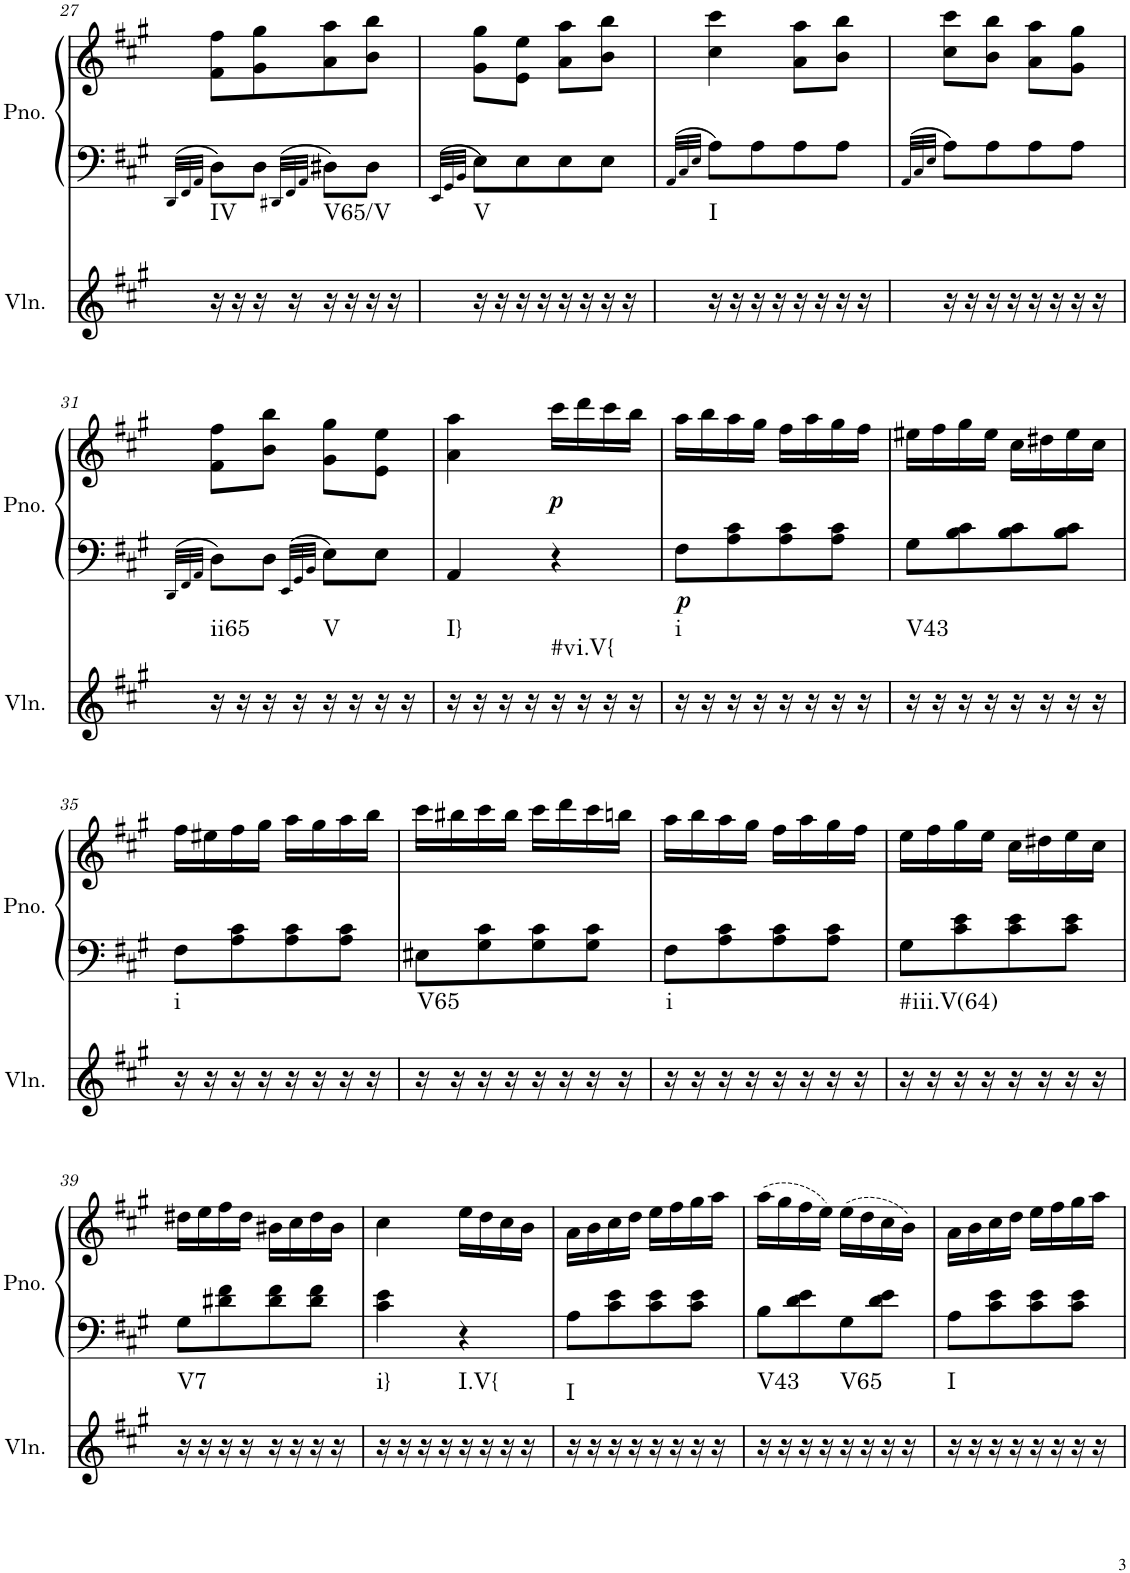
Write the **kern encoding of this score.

**kern	**harte	**kern	**kern	**dynam
*part2	*part2	*part1	*part1	*part1
*staff3	*	*staff2	*staff1	*staff1/2
*I"Violin	*	*I"Piano, Piano right	*	*
*I'Vln.	*	*I'Pno.	*	*
!!LO:PB:g=z
*clefG2	*	*clefF4	*clefG2	*
*k[f#c#g#]	*	*k[f#c#g#]	*k[f#c#g#]	*
*M2/4	*	*M2/4	*M2/4	*
=27	=27	=27	=27	=27
.	.	32qDD/LLL	.	.
.	.	32qFF#/	.	.
.	.	32qAA/JJJ	.	.
!	!LO:H:kt=IV	!	!	!
16r	N	8D\L	8f#\ 8ff#\L	.
16r	.	.	.	.
16r	.	8D\J	8g#\ 8gg#\	.
16r	.	.	.	.
.	.	32qDD#X/LLL	.	.
.	.	32qFF#/	.	.
.	.	32qAA/JJJ	.	.
!	!LO:H:kt=V65/V	!	!	!
16r	N	8D#X\L	8a\ 8aa\	.
16r	.	.	.	.
16r	.	8D#\J	8b\ 8bb\J	.
16r	.	.	.	.
=28	=28	=28	=28	=28
.	.	32qEE/LLL	.	.
.	.	32qGG#/	.	.
.	.	32qBB/JJJ	.	.
!	!LO:H:kt=V	!	!	!
16r	N	8E\L	8g#\ 8gg#\L	.
16r	.	.	.	.
16r	.	8E\	8e\ 8ee\J	.
16r	.	.	.	.
16r	.	8E\	8a\ 8aa\L	.
16r	.	.	.	.
16r	.	8E\J	8b\ 8bb\J	.
16r	.	.	.	.
=29	=29	=29	=29	=29
.	.	32qAA/LLL	.	.
.	.	32qC#/	.	.
.	.	32qE/JJJ	.	.
!	!LO:H:kt=I	!	!	!
16r	N	8A\L	4cc#\ 4ccc#\	.
16r	.	.	.	.
16r	.	8A\	.	.
16r	.	.	.	.
16r	.	8A\	8a\ 8aa\L	.
16r	.	.	.	.
16r	.	8A\J	8b\ 8bb\J	.
16r	.	.	.	.
=30	=30	=30	=30	=30
.	.	32qAA/LLL	.	.
.	.	32qC#/	.	.
.	.	32qE/JJJ	.	.
16r	.	8A\L	8cc#\ 8ccc#\L	.
16r	.	.	.	.
16r	.	8A\	8b\ 8bb\J	.
16r	.	.	.	.
16r	.	8A\	8a\ 8aa\L	.
16r	.	.	.	.
16r	.	8A\J	8g#\ 8gg#\J	.
16r	.	.	.	.
!!LO:LB:g=z
=31	=31	=31	=31	=31
.	.	32qDD/LLL	.	.
.	.	32qFF#/	.	.
.	.	32qAA/JJJ	.	.
!	!LO:H:kt=ii65	!	!	!
16r	N	8D\L	8f#\ 8ff#\L	.
16r	.	.	.	.
16r	.	8D\J	8b\ 8bb\J	.
16r	.	.	.	.
.	.	32qEE/LLL	.	.
.	.	32qGG#/	.	.
.	.	32qBB/JJJ	.	.
!	!LO:H:kt=V	!	!	!
16r	N	8E\L	8g#\ 8gg#\L	.
16r	.	.	.	.
16r	.	8E\J	8e\ 8ee\J	.
16r	.	.	.	.
=32	=32	=32	=32	=32
!	!LO:H:kt=I}	!	!	!
16r	N	4AA/	4a\ 4aa\	.
16r	.	.	.	.
16r	.	.	.	.
16r	.	.	.	.
!	!LO:H:kt=#vi.V{	!	!	!LO:DY:b
16r	N	4r	16ccc#\LL	p
16r	.	.	16ddd\	.
16r	.	.	16ccc#\	.
16r	.	.	16bb\JJ	.
=33	=33	=33	=33	=33
!	!LO:H:kt=i	!	!	!LO:DY:b=2
16r	N	8F#\L	16aa\LL	p
16r	.	.	16bb\	.
16r	.	8A\ 8c#\	16aa\	.
16r	.	.	16gg#\JJ	.
16r	.	8A\ 8c#\	16ff#\LL	.
16r	.	.	16aa\	.
16r	.	8A\ 8c#\J	16gg#\	.
16r	.	.	16ff#\JJ	.
=34	=34	=34	=34	=34
!	!LO:H:kt=V43	!	!	!
16r	N	8G#\L	16ee#X\LL	.
16r	.	.	16ff#\	.
16r	.	8B\ 8c#\	16gg#\	.
16r	.	.	16ee#\JJ	.
16r	.	8B\ 8c#\	16cc#\LL	.
16r	.	.	16dd#X\	.
16r	.	8B\ 8c#\J	16ee#\	.
16r	.	.	16cc#\JJ	.
!!LO:LB:g=z
=35	=35	=35	=35	=35
!	!LO:H:kt=i	!	!	!
16r	N	8F#\L	16ff#\LL	.
16r	.	.	16ee#X\	.
16r	.	8A\ 8c#\	16ff#\	.
16r	.	.	16gg#\JJ	.
16r	.	8A\ 8c#\	16aa\LL	.
16r	.	.	16gg#\	.
16r	.	8A\ 8c#\J	16aa\	.
16r	.	.	16bb\JJ	.
=36	=36	=36	=36	=36
!	!LO:H:kt=V65	!	!	!
16r	N	8E#X\L	16ccc#\LL	.
16r	.	.	16bb#X\	.
16r	.	8G#\ 8c#\	16ccc#\	.
16r	.	.	16bb#\JJ	.
16r	.	8G#\ 8c#\	16ccc#\LL	.
16r	.	.	16ddd\	.
16r	.	8G#\ 8c#\J	16ccc#\	.
16r	.	.	16bbn\JJ	.
=37	=37	=37	=37	=37
!	!LO:H:kt=i	!	!	!
16r	N	8F#\L	16aa\LL	.
16r	.	.	16bb\	.
16r	.	8A\ 8c#\	16aa\	.
16r	.	.	16gg#\JJ	.
16r	.	8A\ 8c#\	16ff#\LL	.
16r	.	.	16aa\	.
16r	.	8A\ 8c#\J	16gg#\	.
16r	.	.	16ff#\JJ	.
=38	=38	=38	=38	=38
!	!LO:H:kt=#iii.V(64)	!	!	!
16r	N	8G#\L	16ee\LL	.
16r	.	.	16ff#\	.
16r	.	8c#\ 8e\	16gg#\	.
16r	.	.	16ee\JJ	.
16r	.	8c#\ 8e\	16cc#\LL	.
16r	.	.	16dd#X\	.
16r	.	8c#\ 8e\J	16ee\	.
16r	.	.	16cc#\JJ	.
!!LO:LB:g=z
=39	=39	=39	=39	=39
!	!LO:H:kt=V7	!	!	!
16r	N	8G#\L	16dd#X\LL	.
16r	.	.	16ee\	.
16r	.	8d#X\ 8f#\	16ff#\	.
16r	.	.	16dd#\JJ	.
16r	.	8d#\ 8f#\	16b#X\LL	.
16r	.	.	16cc#\	.
16r	.	8d#\ 8f#\J	16dd#\	.
16r	.	.	16b#\JJ	.
=40	=40	=40	=40	=40
!	!LO:H:kt=i}	!	!	!
16r	N	4c#\ 4e\	4cc#\	.
16r	.	.	.	.
16r	.	.	.	.
16r	.	.	.	.
!	!LO:H:kt=I.V{	!	!	!
16r	N	4r	16ee\LL	.
16r	.	.	16dd\	.
16r	.	.	16cc#\	.
16r	.	.	16b\JJ	.
=41	=41	=41	=41	=41
!	!LO:H:kt=I	!	!	!
16r	N	8A\L	16a\LL	.
16r	.	.	16b\	.
16r	.	8c#\ 8e\	16cc#\	.
16r	.	.	16dd\JJ	.
16r	.	8c#\ 8e\	16ee\LL	.
16r	.	.	16ff#\	.
16r	.	8c#\ 8e\J	16gg#\	.
16r	.	.	16aa\JJ	.
=42	=42	=42	=42	=42
!	!LO:H:kt=V43	!	!	!
16r	N	8B\L	(16aa\LL	.
16r	.	.	16gg#\	.
16r	.	8d\ 8e\	16ff#\	.
16r	.	.	16ee\JJ)	.
!	!LO:H:kt=V65	!	!	!
16r	N	8G#\	(16ee\LL	.
16r	.	.	16dd\	.
16r	.	8d\ 8e\J	16cc#\	.
16r	.	.	16b\JJ)	.
=43	=43	=43	=43	=43
!	!LO:H:kt=I	!	!	!
16r	N	8A\L	16a\LL	.
16r	.	.	16b\	.
16r	.	8c#\ 8e\	16cc#\	.
16r	.	.	16dd\JJ	.
16r	.	8c#\ 8e\	16ee\LL	.
16r	.	.	16ff#\	.
16r	.	8c#\ 8e\J	16gg#\	.
16r	.	.	16aa\JJ	.
=	=	=	=	=
*-	*-	*-	*-	*-
